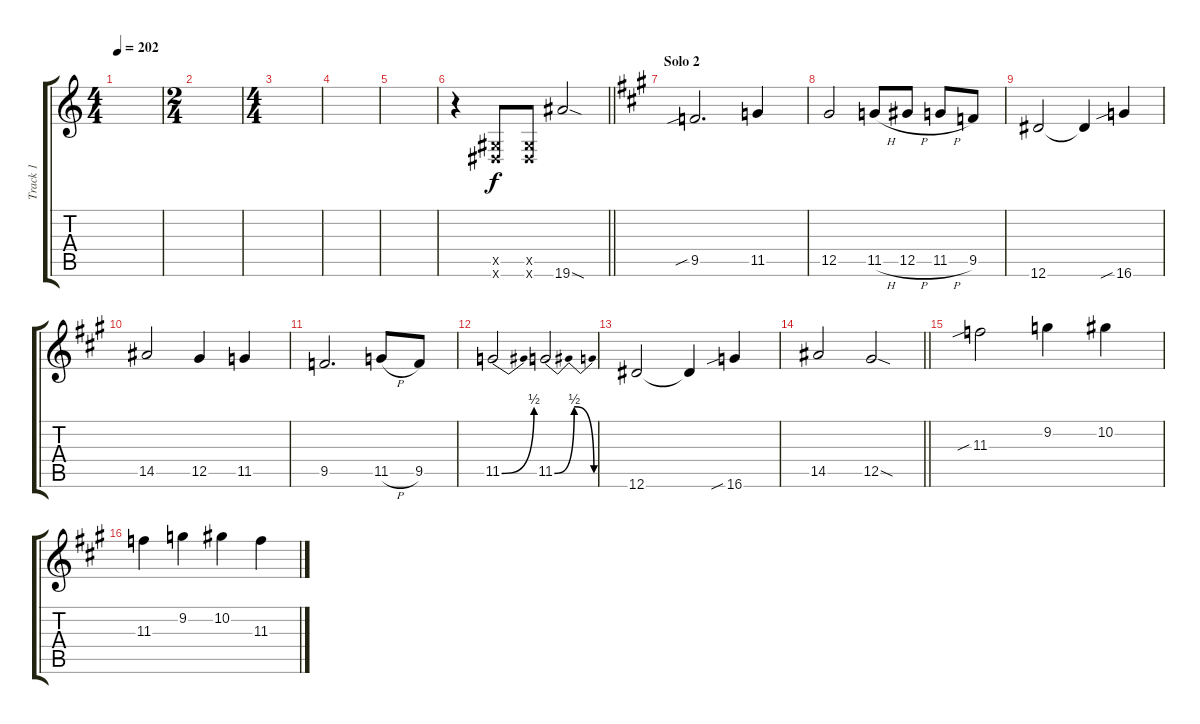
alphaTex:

\track ("Track 1" "Track 1") {instrument distortionguitar}
\staff {score tabs}
\tuning (Eb4 Bb3 Gb3 Db3 Ab2 Eb2) {hide}
\ts (4 4)
\tempo 202
\clef g2
\ks c
|
\ts (2 4)
|
\ts (4 4)
|
|
|
\barLineRight lightlight
r.4 (0.5{x} 0.6{x}).8 (0.5{x} 0.6{x}).8 19.6{sod}.2 |
\section ("" "Solo 2")
\ks a
9.5{sib}.2{d} 11.5.4 |
12.5.2 11.5{h}.8 12.5{h}.8 11.5{h}.8 9.5.8 |
12.6.2 12.6{t}.4 16.6{sib}.4 |
14.5.2 12.5.4 11.5.4 |
9.5.2{d} 11.5{h}.8 9.5.8 |
11.5{be (bend 0 0 60 2)}.2 11.5{be (bendrelease 0 0 30 2 45 2 60 0)}.2 |
12.6.2 12.6{t}.4 16.6{sib}.4 |
\barLineRight lightlight
14.5.2 12.5{sod}.2 |
11.3{sib}.2 9.2.4 10.2.4 |
11.3.4 9.2.4 10.2.4 11.3.4
